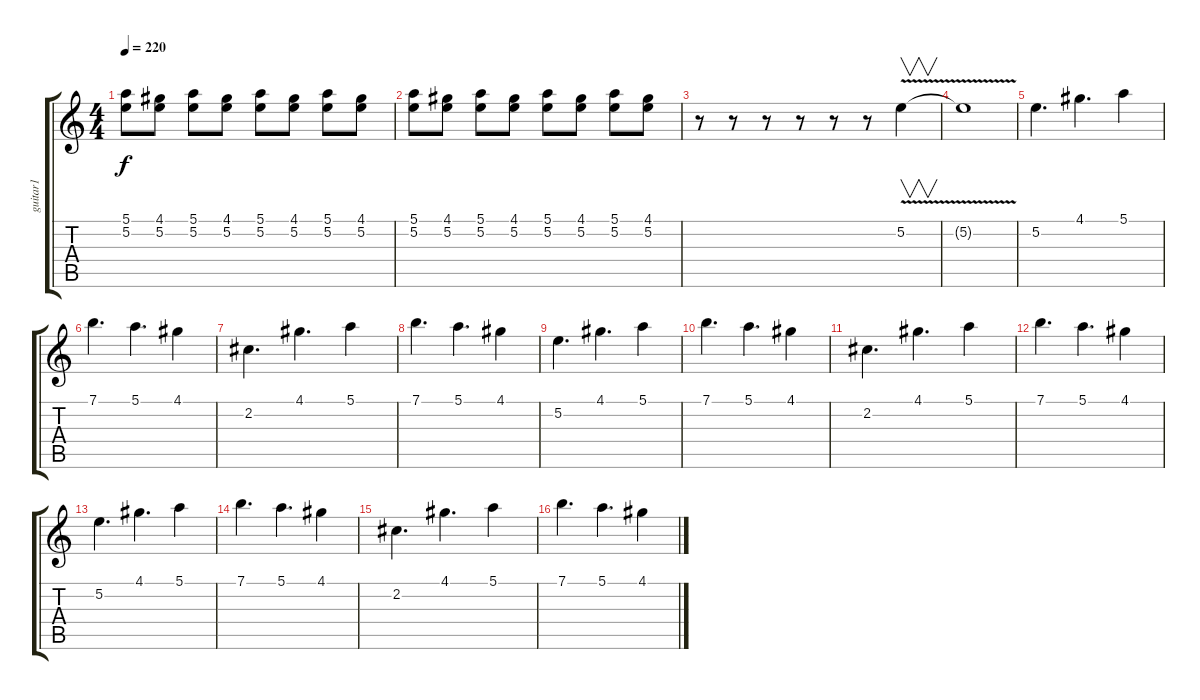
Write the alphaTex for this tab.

\track ("guitar1" "guitar1") {instrument distortionguitar}
\staff {score tabs}
\tuning (E4 B3 G3 D3 A2 D2) {hide}
\ts (4 4)
\tempo 220
\clef g2
\ks c
(5.1 5.2).8{dy f} (4.1 5.2).8 (5.1 5.2).8 (4.1 5.2).8 (5.1 5.2).8 (4.1 5.2).8 (5.1 5.2).8 (4.1 5.2).8 |
(5.1 5.2).8 (4.1 5.2).8 (5.1 5.2).8 (4.1 5.2).8 (5.1 5.2).8 (4.1 5.2).8 (5.1 5.2).8 (4.1 5.2).8 |
r.8 r.8 r.8 r.8 r.8 r.8 5.2{v}.4{v} |
5.2{t}.1 |
5.2.4{d} 4.1.4{d} 5.1.4 |
7.1.4{d} 5.1.4{d} 4.1.4 |
2.2.4{d} 4.1.4{d} 5.1.4 |
7.1.4{d} 5.1.4{d} 4.1.4 |
5.2.4{d} 4.1.4{d} 5.1.4 |
7.1.4{d} 5.1.4{d} 4.1.4 |
2.2.4{d} 4.1.4{d} 5.1.4 |
7.1.4{d} 5.1.4{d} 4.1.4 |
5.2.4{d} 4.1.4{d} 5.1.4 |
7.1.4{d} 5.1.4{d} 4.1.4 |
2.2.4{d} 4.1.4{d} 5.1.4 |
7.1.4{d} 5.1.4{d} 4.1.4
